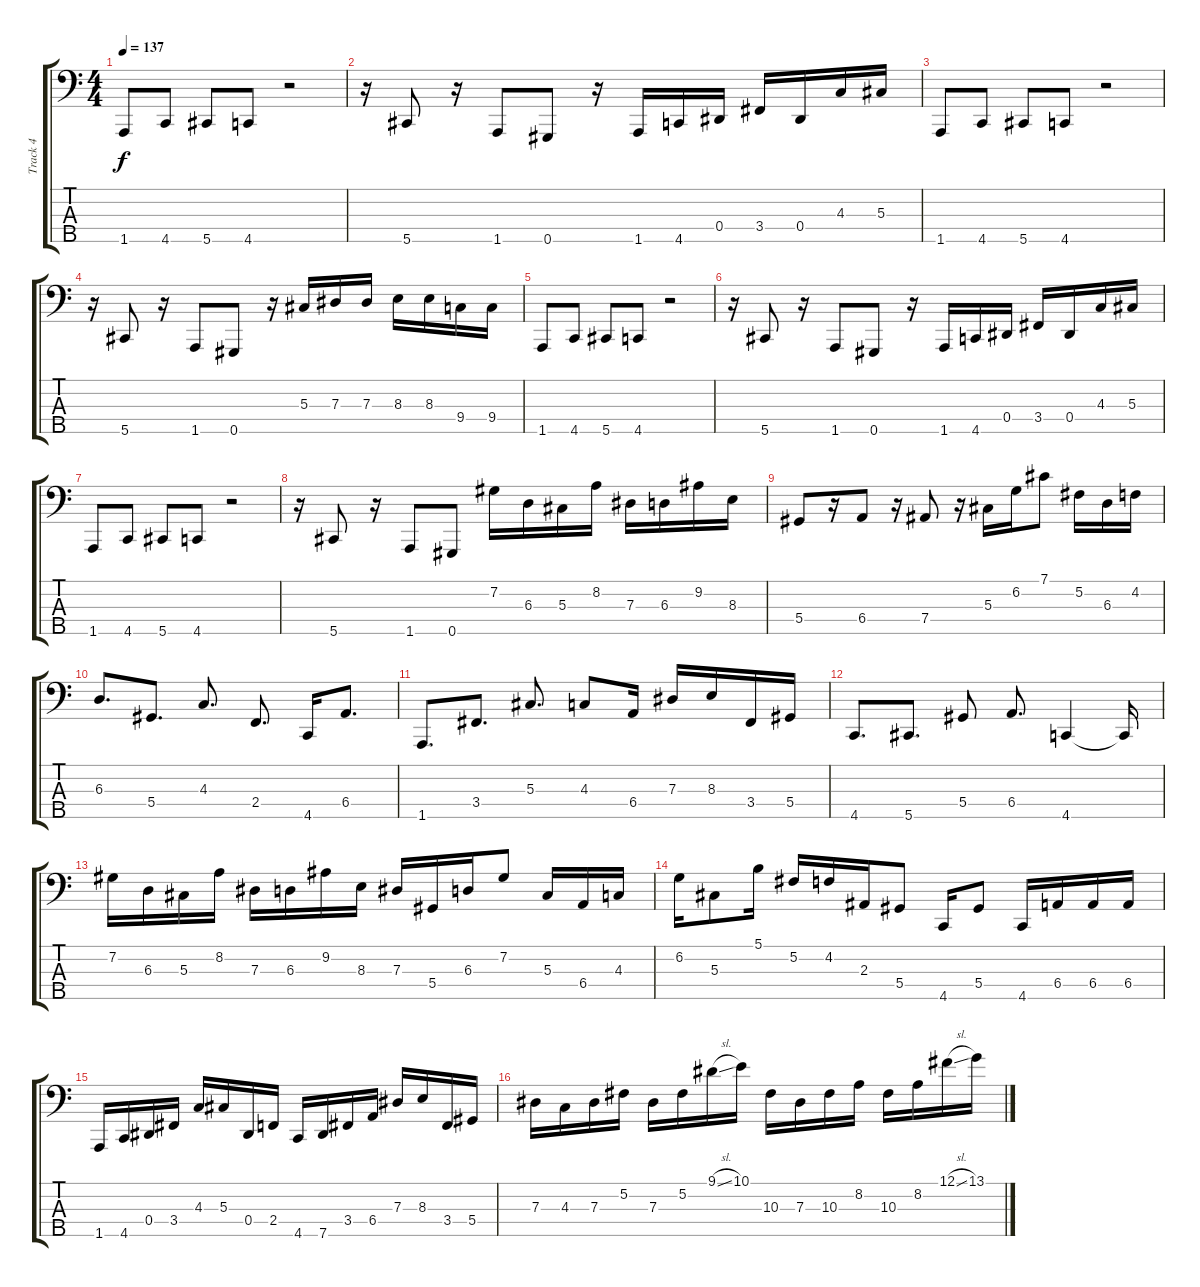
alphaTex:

\track ("Track 4" "Track 4") {instrument electricbassfinger}
\staff {score tabs}
\tuning (Gb2 Db2 Ab1 Eb1 Ab0) {hide}
\ts (4 4)
\tempo 137
\clef f4
\ks c
1.5.8{dy f} 4.5.8 5.5.8 4.5.8 r.2 |
r.16 5.5.8 r.16 1.5.8 0.5.8 r.16 1.5.16 4.5.16 0.4.16 3.4.16 0.4.16 4.3.16 5.3.16 |
1.5.8 4.5.8 5.5.8 4.5.8 r.2 |
r.16 5.5.8 r.16 1.5.8 0.5.8 r.16 5.3.16 7.3.16 7.3.16 8.3.16 8.3.16 9.4.16 9.4.16 |
1.5.8 4.5.8 5.5.8 4.5.8 r.2 |
r.16 5.5.8 r.16 1.5.8 0.5.8 r.16 1.5.16 4.5.16 0.4.16 3.4.16 0.4.16 4.3.16 5.3.16 |
1.5.8 4.5.8 5.5.8 4.5.8 r.2 |
r.16 5.5.8 r.16 1.5.8 0.5.8 7.2.16 6.3.16 5.3.16 8.2.16 7.3.16 6.3.16 9.2.16 8.3.16 |
5.4.8 r.16 6.4.8 r.16 7.4.8 r.16 5.3.16 6.2.16 7.1.8 5.2.16 6.3.16 4.2.16 |
6.3.8{d} 5.4.8{d} 4.3.8{d} 2.4.8{d} 4.5.16 6.4.8{d} |
1.5.8{d} 3.4.8{d} 5.3.8{d} 4.3.8 6.4.16 7.3.16 8.3.16 3.4.16 5.4.16 |
4.5.8{d} 5.5.8{d} 5.4.8 6.4.8{d} 4.5.4 4.5{t}.16 |
7.2.16 6.3.16 5.3.16 8.2.16 7.3.16 6.3.16 9.2.16 8.3.16 7.3.16 5.4.16 6.3.16 7.2.8 5.3.16 6.4.16 4.3.16 |
6.2.16 5.3.8 5.1.16 5.2.16 4.2.16 2.3.16 5.4.8 4.5.16 5.4.8 4.5.16 6.4.16 6.4.16 6.4.16 |
1.5.16 4.5.16 0.4.16 3.4.16 4.3.16 5.3.16 0.4.16 2.4.16 4.5.16 7.5.16 3.4.16 6.4.16 7.3.16 8.3.16 3.4.16 5.4.16 |
7.3.16 4.3.16 7.3.16 5.2.16 7.3.16 5.2.16 9.1{sl}.16 10.1.16 10.3.16 7.3.16 10.3.16 8.2.16 10.3.16 8.2.16 12.1{sl}.16 13.1.16
